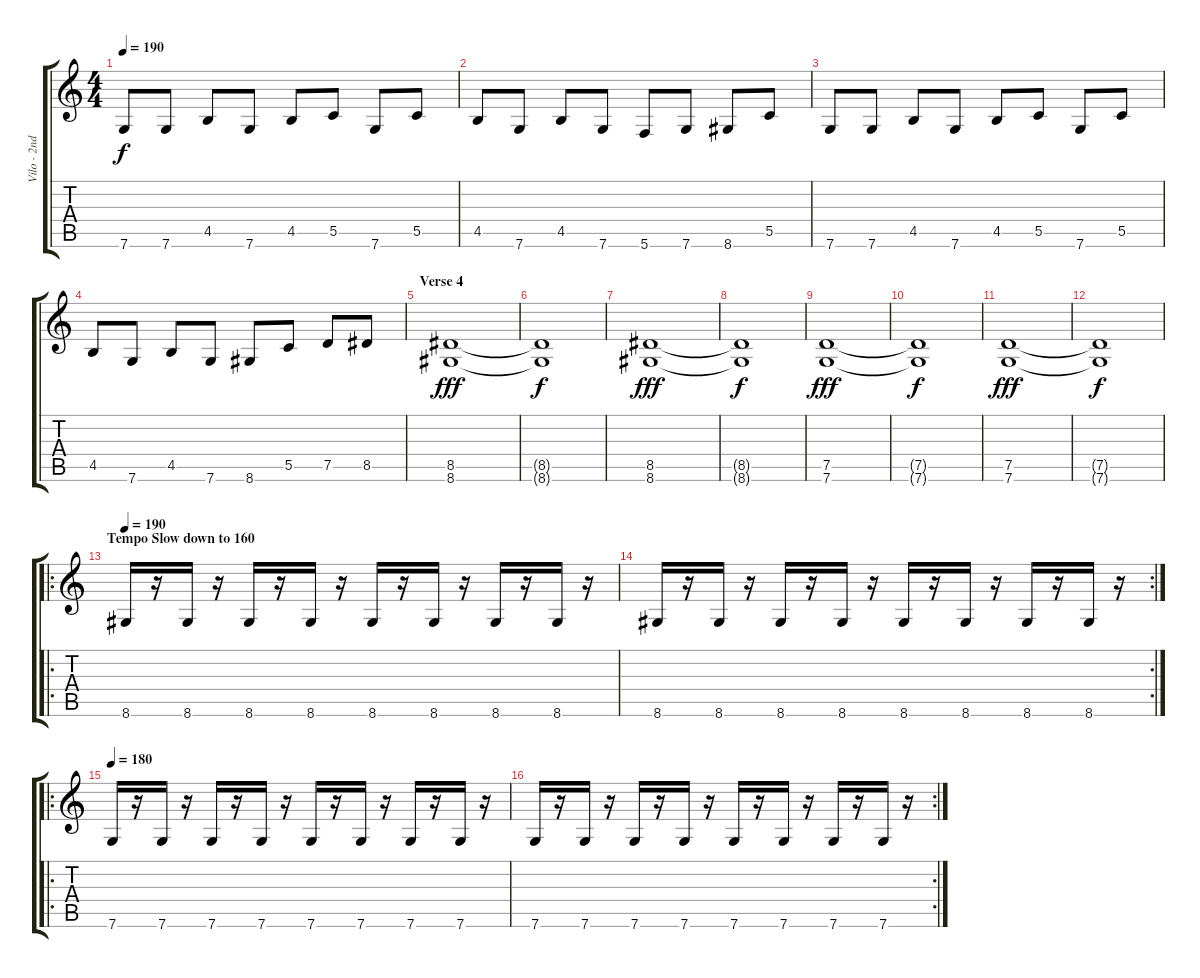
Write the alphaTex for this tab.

\track ("Vilo - 2nd Guitar" "Vilo - 2nd") {instrument overdrivenguitar}
\staff {score tabs}
\tuning (D4 A3 F3 C3 G2 C2) {hide}
\ts (4 4)
\tempo 190
\clef g2
\ks c
7.6.8{dy f} 7.6.8 4.5.8 7.6.8 4.5.8 5.5.8 7.6.8 5.5.8 |
4.5.8 7.6.8 4.5.8 7.6.8 5.6.8 7.6.8 8.6.8 5.5.8 |
7.6.8 7.6.8 4.5.8 7.6.8 4.5.8 5.5.8 7.6.8 5.5.8 |
4.5.8 7.6.8 4.5.8 7.6.8 8.6.8 5.5.8 7.5.8 8.5.8 |
\section ("" "Verse 4")
(8.5 8.6).1{dy fff volume 13 instrument overdrivenguitar} |
(8.5{t} 8.6{t}).1{dy f} |
(8.5 8.6).1{dy fff} |
(8.5{t} 8.6{t}).1{dy f} |
(7.5 7.6).1{dy fff} |
(7.5{t} 7.6{t}).1{dy f} |
(7.5 7.6).1{dy fff} |
(7.5{t} 7.6{t}).1{dy f} |
\ro
\section ("" "Tempo Slow down to 160")
\tempo 190
8.6.16{volume 13 instrument distortionguitar} r.16 8.6.16 r.16 8.6.16 r.16 8.6.16 r.16 8.6.16 r.16 8.6.16 r.16 8.6.16 r.16 8.6.16 r.16 |
\rc 2
8.6.16 r.16 8.6.16 r.16 8.6.16 r.16 8.6.16 r.16 8.6.16 r.16 8.6.16 r.16 8.6.16 r.16 8.6.16 r.16 |
\ro
\tempo 180
7.6.16 r.16 7.6.16 r.16 7.6.16 r.16 7.6.16 r.16 7.6.16 r.16 7.6.16 r.16 7.6.16 r.16 7.6.16 r.16 |
\rc 2
7.6.16 r.16 7.6.16 r.16 7.6.16 r.16 7.6.16 r.16 7.6.16 r.16 7.6.16 r.16 7.6.16 r.16 7.6.16 r.16
